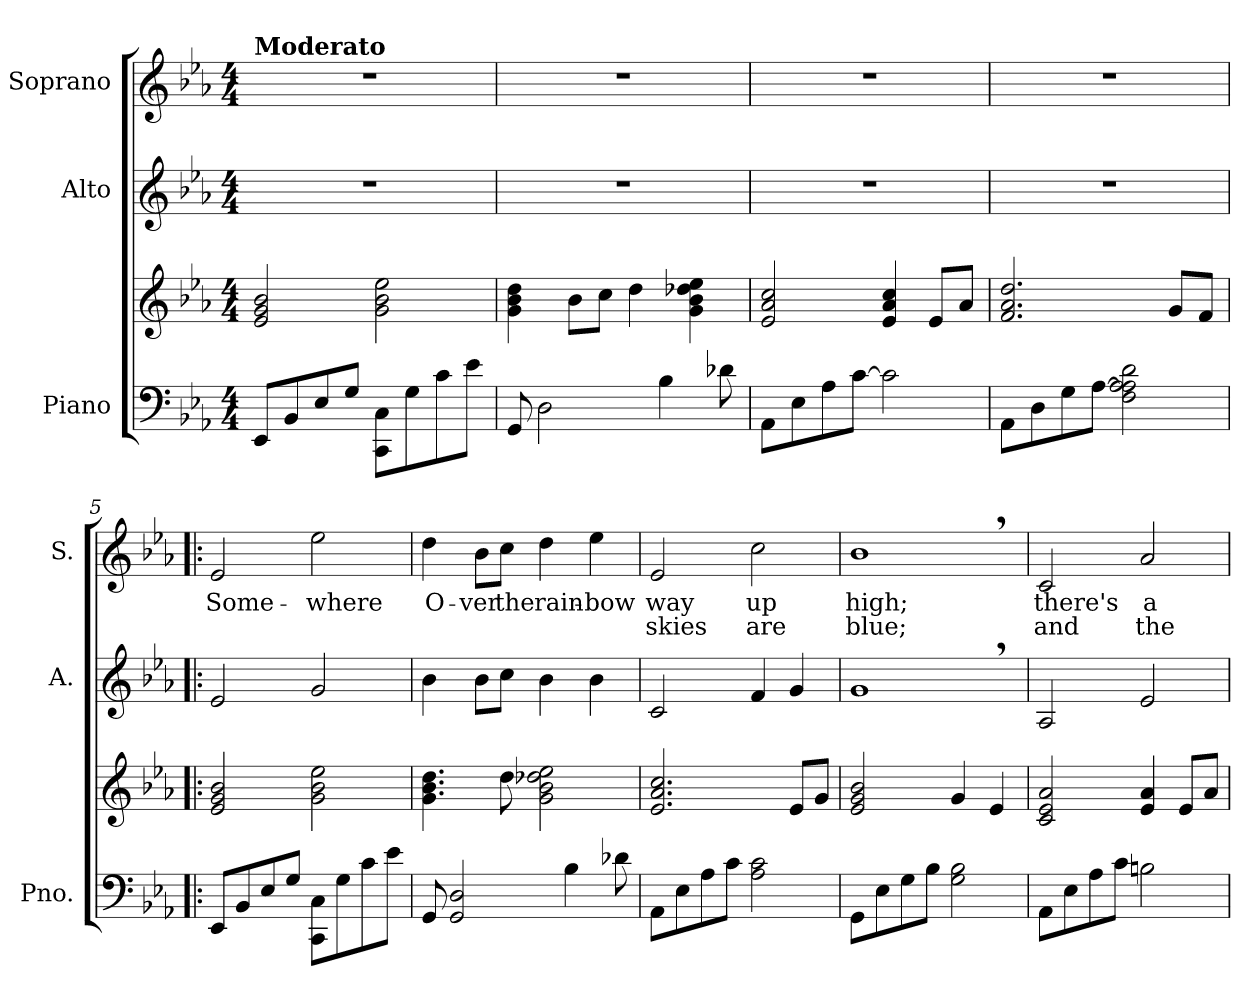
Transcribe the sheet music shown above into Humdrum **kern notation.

**kern	**kern	**kern	**kern	**text	**text
*part3	*part3	*part2	*part1	*part1	*part1
*staff4	*staff3	*staff2	*staff1	*staff1	*staff1
*I"Piano	*	*I"Alto	*I"Soprano	*	*
*I'Pno.	*	*I'A.	*I'S.	*	*
*clefF4	*clefG2	*clefG2	*clefG2	*	*
*k[b-e-a-]	*k[b-e-a-]	*k[b-e-a-]	*k[b-e-a-]	*	*
*M4/4	*M4/4	*M4/4	*M4/4	*	*
*MM110	*MM110	*MM110	*MM110	*	*
=1	=1	=1	=1	=1	=1
!	!	!	!LO:TX:a:B:t=Moderato	!	!
8EE-/L	2e-/ 2g/ 2b-/	1r	1r	.	.
8BB-/	.	.	.	.	.
8E-/	.	.	.	.	.
8G/J	.	.	.	.	.
8CC\ 8C\L	2g\ 2b-\ 2ee-\	.	.	.	.
8G\	.	.	.	.	.
8c\	.	.	.	.	.
8e-\J	.	.	.	.	.
=2	=2	=2	=2	=2	=2
8GG/	4g\ 4b-\ 4dd\	1r	1r	.	.
2D\	.	.	.	.	.
.	8b-\L	.	.	.	.
.	8cc\J	.	.	.	.
.	4dd\	.	.	.	.
4B-\	.	.	.	.	.
.	4g\ 4b-\ 4dd-X\ 4ee-\	.	.	.	.
8d-X\	.	.	.	.	.
=3	=3	=3	=3	=3	=3
8AA-\L	2e-/ 2a-/ 2cc/	1r	1r	.	.
8E-\	.	.	.	.	.
8A-\	.	.	.	.	.
[8c\J	.	.	.	.	.
2c\]	4e-/ 4a-/ 4cc/	.	.	.	.
.	8e-/L	.	.	.	.
.	8a-/J	.	.	.	.
=4	=4	=4	=4	=4	=4
8AA-\L	2.f/ 2.a-/ 2.dd/	1r	1r	.	.
8D\	.	.	.	.	.
8G\	.	.	.	.	.
[8A-\J	.	.	.	.	.
2F\ 2A-\ 2A-\] 2d\	.	.	.	.	.
.	8g/L	.	.	.	.
.	8f/J	.	.	.	.
=5!|:	=5!|:	=5!|:	=5!|:	=5!|:	=5!|:
8EE-/L	2e-/ 2g/ 2b-/	2e-/	2e-/	Some-	.
8BB-/	.	.	.	.	.
8E-/	.	.	.	.	.
8G/J	.	.	.	.	.
8CC\ 8C\L	2g\ 2b-\ 2ee-\	2g/	2ee-\	-where	.
8G\	.	.	.	.	.
8c\	.	.	.	.	.
8e-\J	.	.	.	.	.
!!LO:LB:g=z
=6	=6	=6	=6	=6	=6
8GG/	4.g\ 4.b-\ 4.dd\	4b-\	4dd\	O-	.
2GG/ 2D/	.	.	.	.	.
.	.	8b-\L	8b-\L	-ver	.
.	8dd\	8cc\J	8cc\J	the	.
.	2g\ 2b-\ 2dd-X\ 2ee-\	4b-\	4dd\	rain-	.
4B-\	.	.	.	.	.
.	.	4b-\	4ee-\	-bow	.
8d-X\	.	.	.	.	.
=7	=7	=7	=7	=7	=7
8AA-\L	2.e-/ 2.a-/ 2.cc/	2c/	2e-/	way	skies
8E-\	.	.	.	.	.
8A-\	.	.	.	.	.
8c\J	.	.	.	.	.
2A-\ 2c\	.	4f/	2cc\	up	are
.	8e-/L	4g/	.	.	.
.	8g/J	.	.	.	.
=8	=8	=8	=8	=8	=8
8GG\L	2e-/ 2g/ 2b-/	1g,	1b-,	high;	blue;
8E-\	.	.	.	.	.
8G\	.	.	.	.	.
8B-\J	.	.	.	.	.
2G\ 2B-\	4g/	.	.	.	.
.	4e-/	.	.	.	.
=9	=9	=9	=9	=9	=9
8AA-\L	2c/ 2e-/ 2a-/	2A-/	2c/	there's	and
8E-\	.	.	.	.	.
8A-\	.	.	.	.	.
8c\J	.	.	.	.	.
2Bn\	4e-/ 4a-/	2e-/	2a-/	a	the
.	8e-/L	.	.	.	.
.	8a-/J	.	.	.	.
=	=	=	=	=	=
*-	*-	*-	*-	*-	*-
